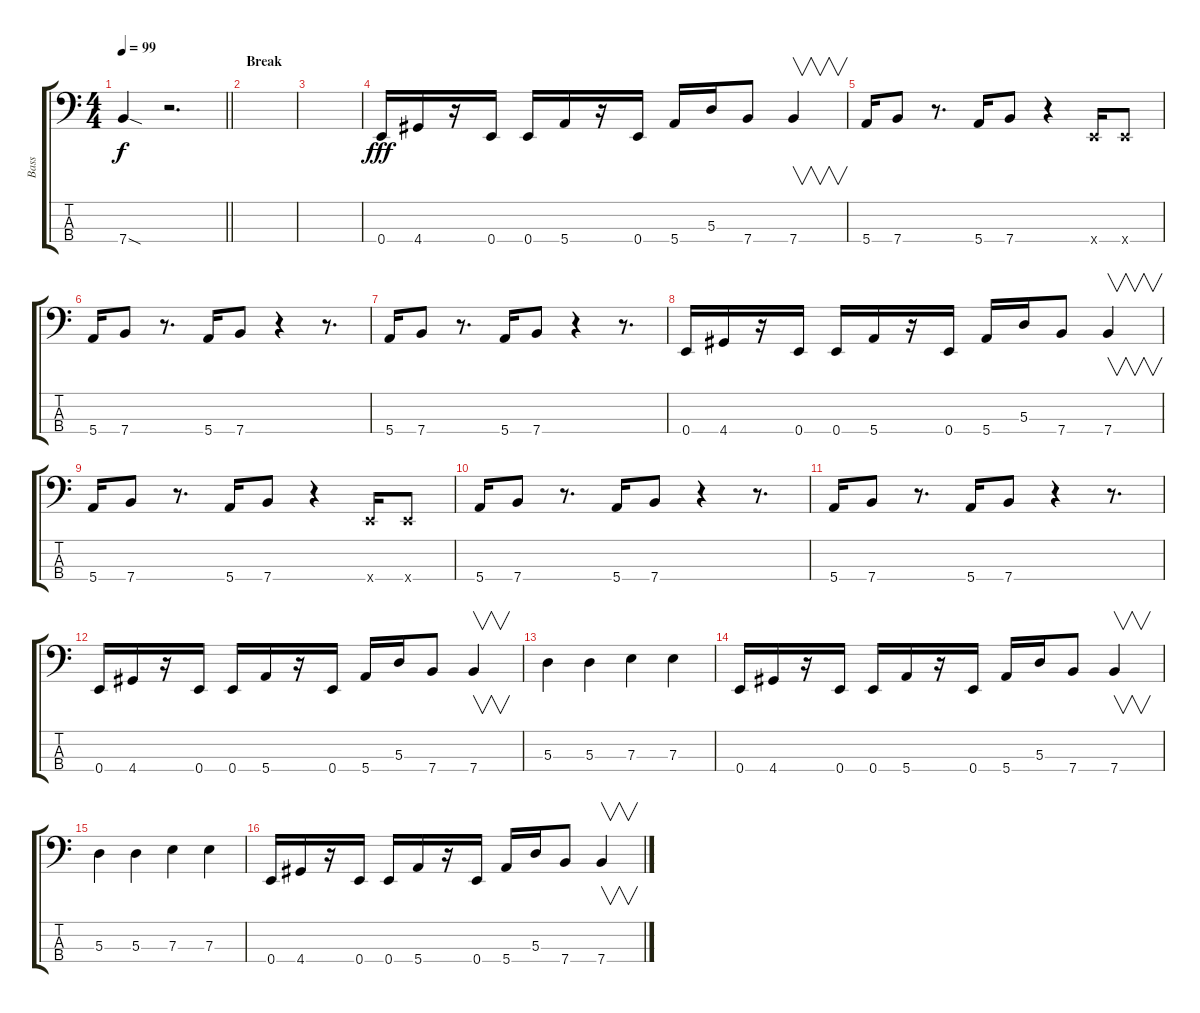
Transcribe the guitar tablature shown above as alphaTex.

\track ("Bass" "Bass") {instrument electricbassfinger}
\staff {score tabs}
\tuning (G2 D2 A1 E1) {hide}
\ts (4 4)
\tempo 99
\clef f4
\barLineRight lightlight
\ks c
7.4{sod}.4{dy f} r.2{d} |
\section ("" "Break")
|
|
0.4.16{dy fff} 4.4.16 r.16 0.4.16 0.4.16 5.4.16 r.16 0.4.16 5.4.16 5.3.16 7.4.8 7.4.4{v} |
5.4.16 7.4.8 r.8{d} 5.4.16 7.4.8 r.4 0.4{x}.16 0.4{x}.8 |
5.4.16 7.4.8 r.8{d} 5.4.16 7.4.8 r.4 r.8{d} |
5.4.16 7.4.8 r.8{d} 5.4.16 7.4.8 r.4 r.8{d} |
0.4.16 4.4.16 r.16 0.4.16 0.4.16 5.4.16 r.16 0.4.16 5.4.16 5.3.16 7.4.8 7.4.4{v} |
5.4.16 7.4.8 r.8{d} 5.4.16 7.4.8 r.4 0.4{x}.16 0.4{x}.8 |
5.4.16 7.4.8 r.8{d} 5.4.16 7.4.8 r.4 r.8{d} |
5.4.16 7.4.8 r.8{d} 5.4.16 7.4.8 r.4 r.8{d} |
0.4.16 4.4.16 r.16 0.4.16 0.4.16 5.4.16 r.16 0.4.16 5.4.16 5.3.16 7.4.8 7.4.4{v} |
5.3.4 5.3.4 7.3.4 7.3.4 |
0.4.16 4.4.16 r.16 0.4.16 0.4.16 5.4.16 r.16 0.4.16 5.4.16 5.3.16 7.4.8 7.4.4{v} |
5.3.4 5.3.4 7.3.4 7.3.4 |
0.4.16 4.4.16 r.16 0.4.16 0.4.16 5.4.16 r.16 0.4.16 5.4.16 5.3.16 7.4.8 7.4.4{v}
